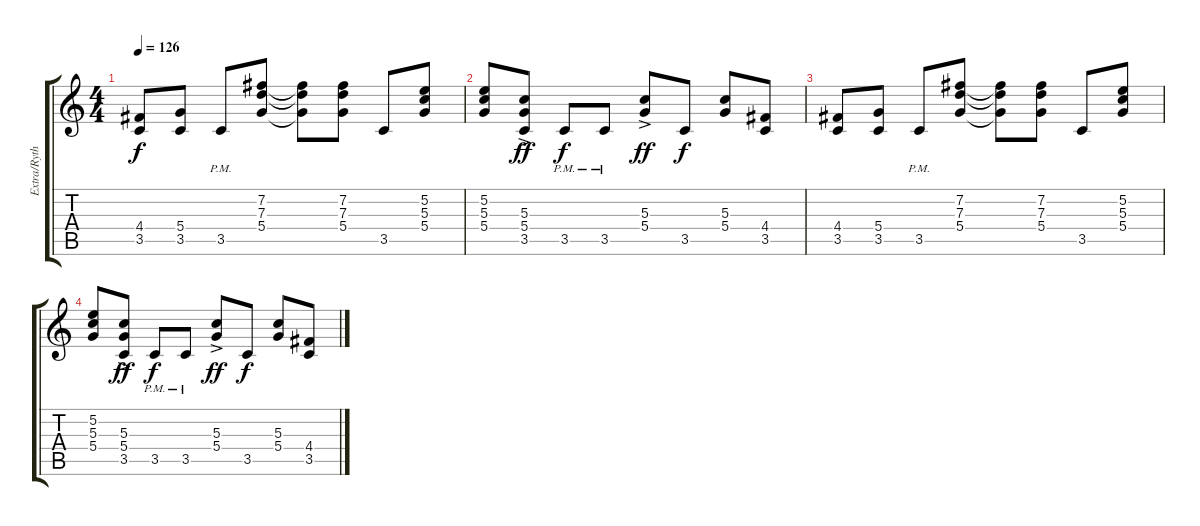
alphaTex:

\track ("Extra/Rythm" "Extra/Ryth") {instrument distortionguitar}
\staff {score tabs}
\tuning (E4 B3 G3 D3 A2 E2) {hide}
\ts (4 4)
\tempo 126
\clef g2
\ks c
(4.4 3.5).8{dy f} (5.4 3.5).8 3.5{pm}.8 (7.2 7.3 5.4).8 (7.2{t} 7.3{t} 5.4{t}).8 (7.2 7.3 5.4).8 3.5.8 (5.2 5.3 5.4).8 |
(5.2 5.3 5.4).8 (5.3{ac} 5.4{ac} 3.5{ac}).8{dy ff} 3.5{pm}.8{dy f} 3.5{pm}.8 (5.3{ac} 5.4{ac}).8{dy ff} 3.5.8{dy f} (5.3 5.4).8 (4.4 3.5).8 |
(4.4 3.5).8{volume 0} (5.4 3.5).8 3.5{pm}.8 (7.2 7.3 5.4).8 (7.2{t} 7.3{t} 5.4{t}).8 (7.2 7.3 5.4).8 3.5.8 (5.2 5.3 5.4).8 |
(5.2 5.3 5.4).8 (5.3{ac} 5.4{ac} 3.5{ac}).8{dy ff} 3.5{pm}.8{dy f} 3.5{pm}.8 (5.3{ac} 5.4{ac}).8{dy ff} 3.5.8{dy f} (5.3 5.4).8 (4.4 3.5).8
